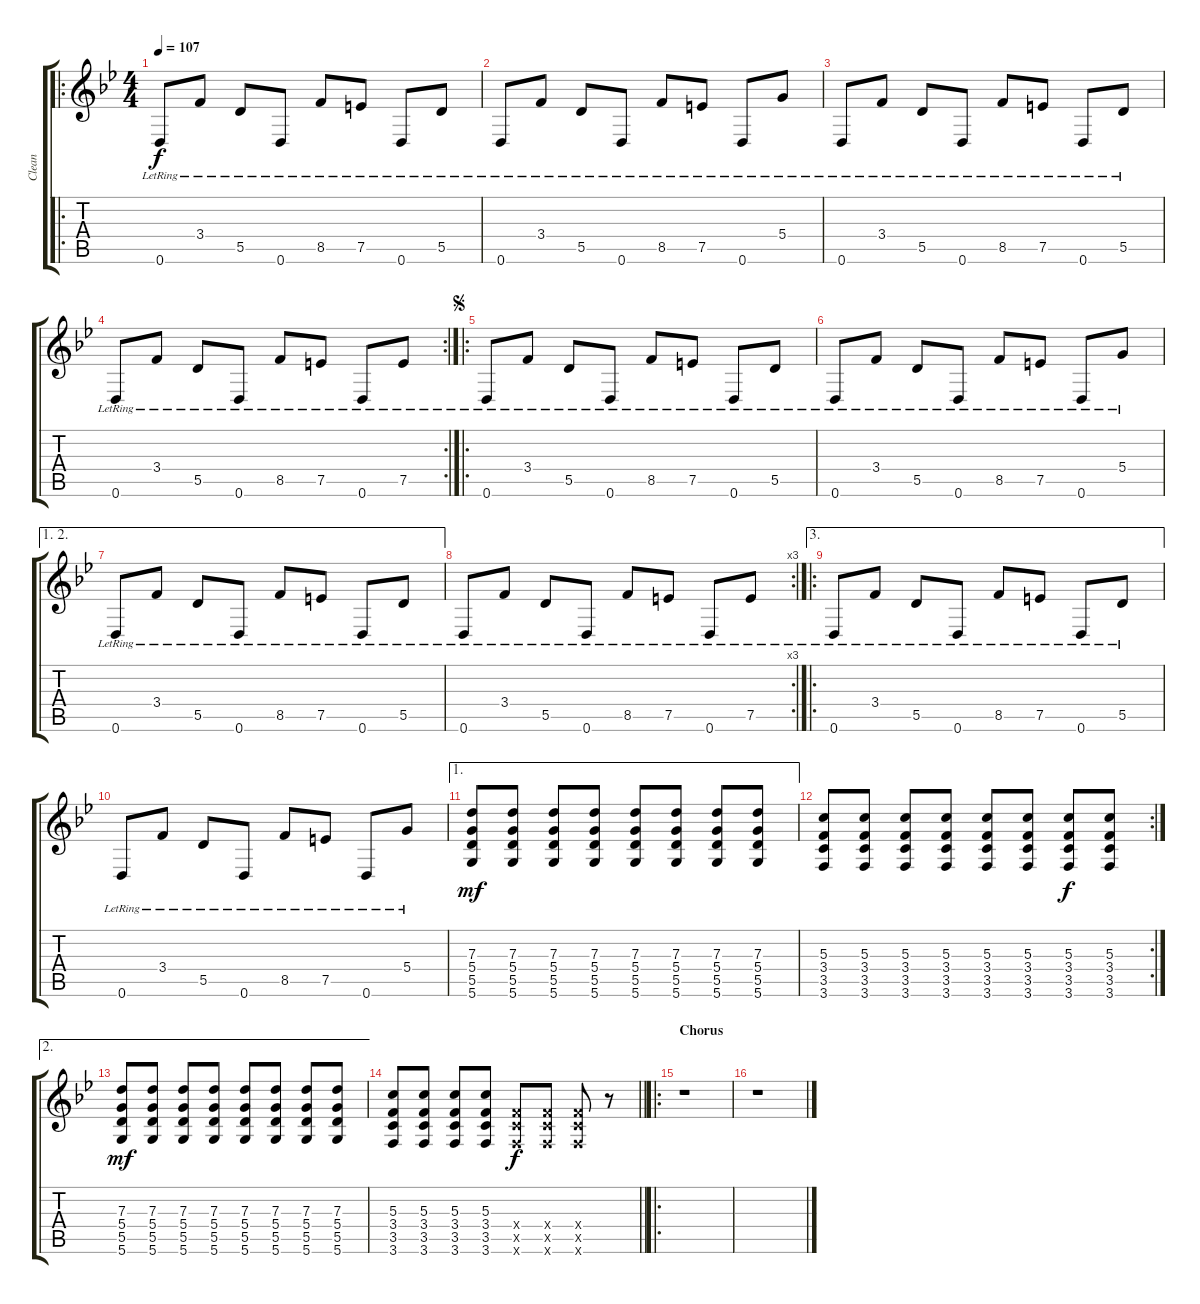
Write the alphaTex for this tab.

\track ("Clean" "Clean") {instrument electricguitarclean}
\staff {score tabs}
\tuning (E4 B3 G3 D3 A2 D2) {hide}
\ro
\ts (4 4)
\tempo 107
\clef g2
\ks bb
0.6{lr}.8{dy f instrument electricguitarclean} 3.4{lr}.8 5.5{lr}.8 0.6{lr}.8 8.5{lr}.8 7.5{lr}.8 0.6{lr}.8 5.5{lr}.8 |
0.6{lr}.8 3.4{lr}.8 5.5{lr}.8 0.6{lr}.8 8.5{lr}.8 7.5{lr}.8 0.6{lr}.8 5.4{lr}.8 |
0.6{lr}.8 3.4{lr}.8 5.5{lr}.8 0.6{lr}.8 8.5{lr}.8 7.5{lr}.8 0.6{lr}.8 5.5{lr}.8 |
\rc 2
0.6{lr}.8 3.4{lr}.8 5.5{lr}.8 0.6{lr}.8 8.5{lr}.8 7.5{lr}.8 0.6{lr}.8 7.5{lr}.8 |
\ro
\jump segno
0.6{lr}.8 3.4{lr}.8 5.5{lr}.8 0.6{lr}.8 8.5{lr}.8 7.5{lr}.8 0.6{lr}.8 5.5{lr}.8 |
0.6{lr}.8 3.4{lr}.8 5.5{lr}.8 0.6{lr}.8 8.5{lr}.8 7.5{lr}.8 0.6{lr}.8 5.4{lr}.8 |
\ae (1 2)
0.6{lr}.8 3.4{lr}.8 5.5{lr}.8 0.6{lr}.8 8.5{lr}.8 7.5{lr}.8 0.6{lr}.8 5.5{lr}.8 |
\rc 3
0.6{lr}.8 3.4{lr}.8 5.5{lr}.8 0.6{lr}.8 8.5{lr}.8 7.5{lr}.8 0.6{lr}.8 7.5{lr}.8 |
\ae 3
\ro
0.6{lr}.8 3.4{lr}.8 5.5{lr}.8 0.6{lr}.8 8.5{lr}.8 7.5{lr}.8 0.6{lr}.8 5.5{lr}.8 |
0.6{lr}.8 3.4{lr}.8 5.5{lr}.8 0.6{lr}.8 8.5{lr}.8 7.5{lr}.8 0.6{lr}.8 5.4{lr}.8 |
\ae 1
(7.3 5.4 5.5 5.6).8{dy mf} (7.3 5.4 5.5 5.6).8 (7.3 5.4 5.5 5.6).8 (7.3 5.4 5.5 5.6).8 (7.3 5.4 5.5 5.6).8 (7.3 5.4 5.5 5.6).8 (7.3 5.4 5.5 5.6).8 (7.3 5.4 5.5 5.6).8 |
\rc 2
(5.3 3.4 3.5 3.6).8 (5.3 3.4 3.5 3.6).8 (5.3 3.4 3.5 3.6).8 (5.3 3.4 3.5 3.6).8 (5.3 3.4 3.5 3.6).8 (5.3 3.4 3.5 3.6).8 (5.3 3.4 3.5 3.6).8{dy f} (5.3 3.4 3.5 3.6).8 |
\ae 2
(7.3 5.4 5.5 5.6).8{dy mf} (7.3 5.4 5.5 5.6).8 (7.3 5.4 5.5 5.6).8 (7.3 5.4 5.5 5.6).8 (7.3 5.4 5.5 5.6).8 (7.3 5.4 5.5 5.6).8 (7.3 5.4 5.5 5.6).8 (7.3 5.4 5.5 5.6).8 |
\barLineRight lightlight
(5.3 3.4 3.5 3.6).8 (5.3 3.4 3.5 3.6).8 (5.3 3.4 3.5 3.6).8 (5.3 3.4 3.5 3.6).8 (3.4{x} 3.5{x} 3.6{x}).8{dy f} (3.4{x} 3.5{x} 3.6{x}).8 (3.4{x} 3.5{x} 3.6{x}).8 r.8 |
\ro
\section ("" "Chorus")
r.1 |
r.1
